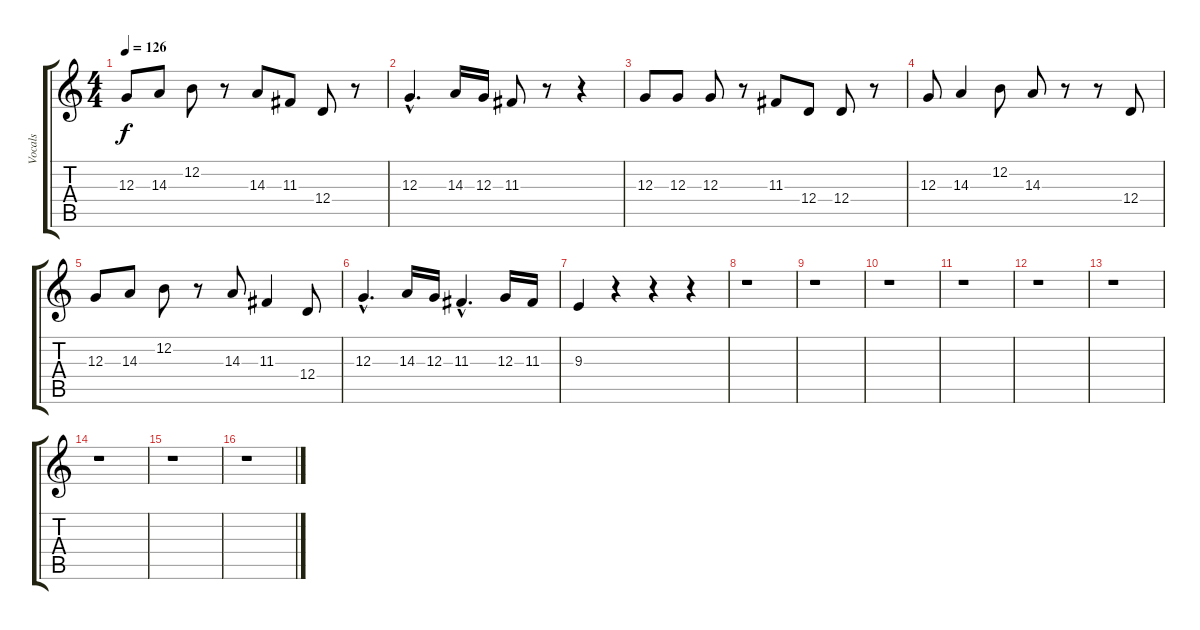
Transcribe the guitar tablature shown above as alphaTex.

\track ("Vocals" "Vocals") {instrument clarinet}
\staff {score tabs}
\tuning (E4 B3 G3 D3 A2 E2) {hide}
\ts (4 4)
\tempo 126
\clef g2
\ks c
12.3.8{dy f} 14.3.8 12.2.8 r.8 14.3.8 11.3.8 12.4.8 r.8 |
12.3{hac}.4{d} 14.3.16 12.3.16 11.3.8 r.8 r.4 |
12.3.8 12.3.8 12.3.8 r.8 11.3.8 12.4.8 12.4.8 r.8 |
12.3.8 14.3.4 12.2.8 14.3.8 r.8 r.8 12.4.8 |
12.3.8 14.3.8 12.2.8 r.8 14.3.8 11.3.4 12.4.8 |
12.3{hac}.4{d} 14.3.16 12.3.16 11.3{hac}.4{d} 12.3.16 11.3.16 |
9.3.4 r.4{balance 8} r.4 r.4 |
r.1 |
r.1 |
r.1 |
r.1 |
r.1 |
r.1 |
r.1 |
r.1 |
r.1
